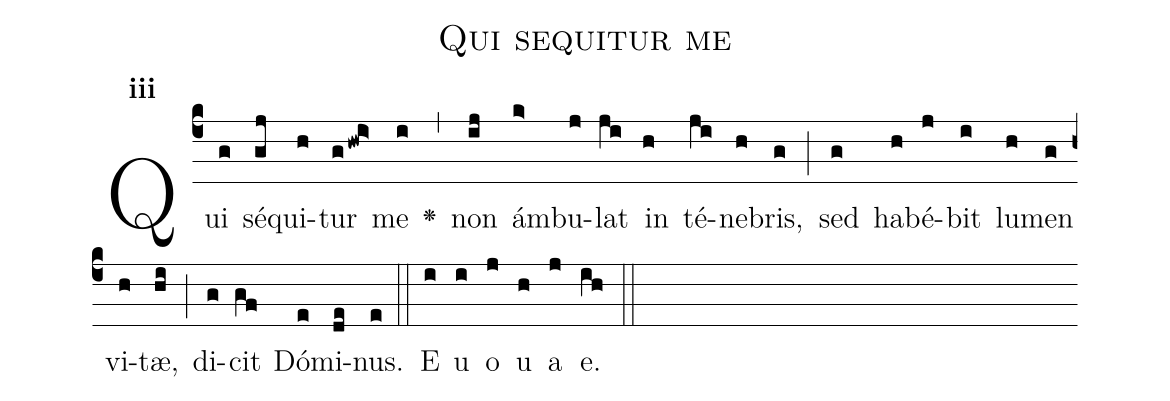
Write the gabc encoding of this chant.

name:Qui sequitur me;
office-part:Antiphona;
mode:3;
%%
initial-style: 1;
name: Qui sequitur me
book: Antiphonae & Responsoria/Tomus II, p. 95;
occasion: Hebdomada V Quadragesimae Feria II;
office-part: Laudes Ant E;
user-notes: ;
commentary: ;
annotation: 3a;
centering-scheme: english;
fontsize: 12;
font: OFLSortsMillGoudy;
height: 11;
width: 4.5;
%%
(c4)Qui(g) sé(gj)qui(h)tur(ghwi>) me(i) <v>\greheightstar</v>(,) non(ij) ám(k>)bu(j)lat(ji) in(h) té(ji)ne(h)bris,(g) (;) sed(g) ha(h)bé(j)bit(i) lu(h)men(g) vi(h)tæ,(hi) (;) di(g)cit(gf) Dó(e)mi(de)nus.(e) (::)
E(i) u(i) o(j) u(h) a(j) e.(ih) (::)
